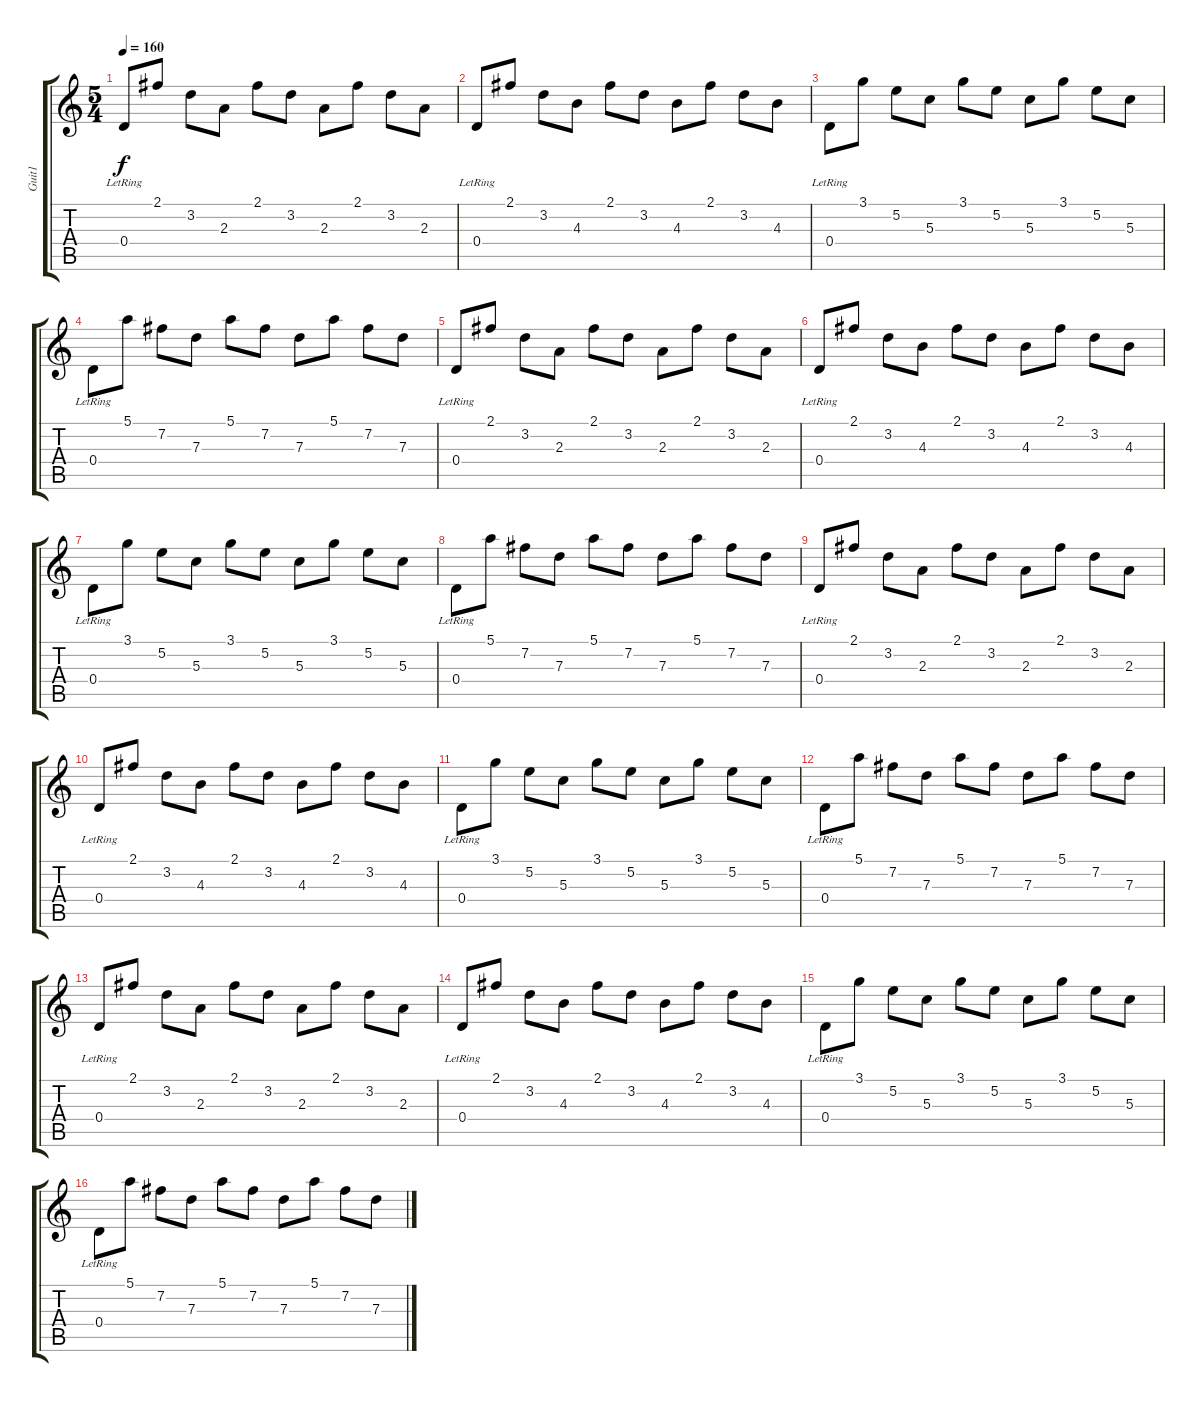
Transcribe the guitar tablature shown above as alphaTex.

\track ("Guit1" "Guit1") {instrument overdrivenguitar}
\staff {score tabs}
\tuning (E4 B3 G3 D3 A2 E2) {hide}
\ts (5 4)
\tempo 160
\clef g2
\ks c
0.4{lr}.8{dy f volume 15 instrument acousticguitarnylon} 2.1.8 3.2.8 2.3.8 2.1.8 3.2.8 2.3.8 2.1.8 3.2.8 2.3.8 |
0.4{lr}.8 2.1.8 3.2.8 4.3.8 2.1.8 3.2.8 4.3.8 2.1.8 3.2.8 4.3.8 |
0.4{lr}.8 3.1.8 5.2.8 5.3.8 3.1.8 5.2.8 5.3.8 3.1.8 5.2.8 5.3.8 |
0.4{lr}.8 5.1.8 7.2.8 7.3.8 5.1.8 7.2.8 7.3.8 5.1.8 7.2.8 7.3.8 |
0.4{lr}.8{volume 15 instrument acousticguitarnylon} 2.1.8 3.2.8 2.3.8 2.1.8 3.2.8 2.3.8 2.1.8 3.2.8 2.3.8 |
0.4{lr}.8 2.1.8 3.2.8 4.3.8 2.1.8 3.2.8 4.3.8 2.1.8 3.2.8 4.3.8 |
0.4{lr}.8 3.1.8 5.2.8 5.3.8 3.1.8 5.2.8 5.3.8 3.1.8 5.2.8 5.3.8 |
0.4{lr}.8 5.1.8 7.2.8 7.3.8 5.1.8 7.2.8 7.3.8 5.1.8 7.2.8 7.3.8 |
0.4{lr}.8{volume 15 instrument acousticguitarnylon} 2.1.8 3.2.8 2.3.8 2.1.8 3.2.8 2.3.8 2.1.8 3.2.8 2.3.8 |
0.4{lr}.8 2.1.8 3.2.8 4.3.8 2.1.8 3.2.8 4.3.8 2.1.8 3.2.8 4.3.8 |
0.4{lr}.8 3.1.8 5.2.8 5.3.8 3.1.8 5.2.8 5.3.8 3.1.8 5.2.8 5.3.8 |
0.4{lr}.8 5.1.8 7.2.8 7.3.8 5.1.8 7.2.8 7.3.8 5.1.8 7.2.8 7.3.8 |
0.4{lr}.8{volume 15 instrument acousticguitarnylon} 2.1.8 3.2.8 2.3.8 2.1.8 3.2.8 2.3.8 2.1.8 3.2.8 2.3.8 |
0.4{lr}.8 2.1.8 3.2.8 4.3.8 2.1.8 3.2.8 4.3.8 2.1.8 3.2.8 4.3.8 |
0.4{lr}.8 3.1.8 5.2.8 5.3.8 3.1.8 5.2.8 5.3.8 3.1.8 5.2.8 5.3.8 |
0.4{lr}.8 5.1.8 7.2.8 7.3.8 5.1.8 7.2.8 7.3.8 5.1.8 7.2.8 7.3.8
